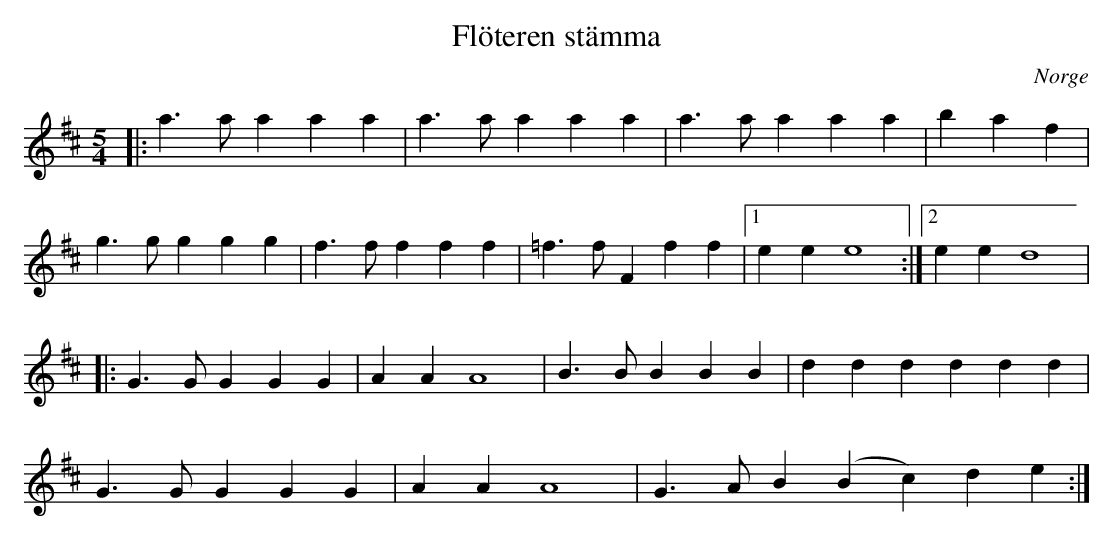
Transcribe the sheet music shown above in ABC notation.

X:1
T:Flöteren stämma
O:Norge
M:5/4
L:1/4
K:D
|: a>a a aa | a>a a aa| a>a a aa | ba f |
g>g g gg | f>f f ff | =f>f F ff |1 ee e4 :|2 ee d4 |
|: G>G G GG | AA A4 | B>B B BB | dd dd dd |
G>G G GG | AA A4 | G>A B(B c)d e :|
